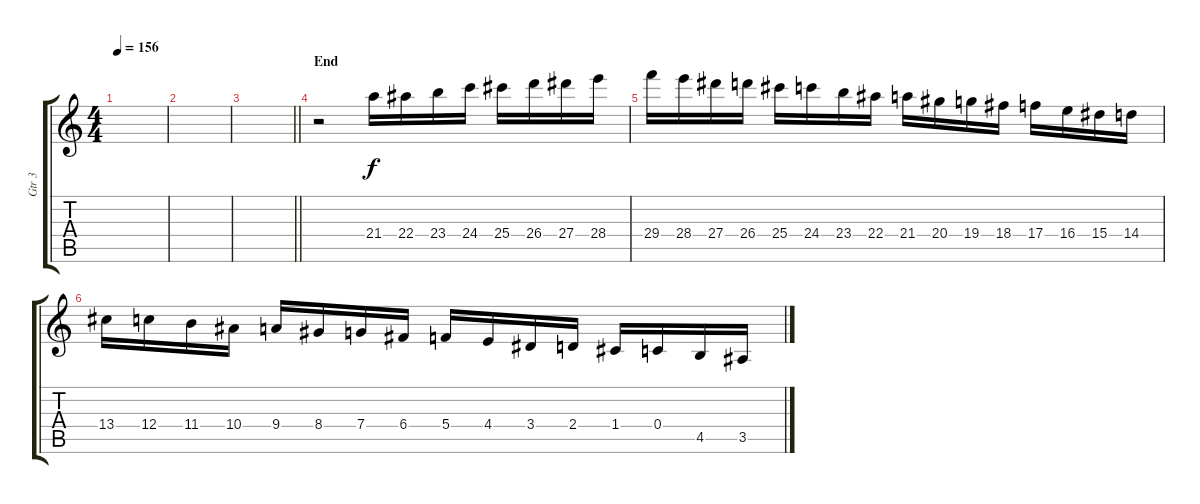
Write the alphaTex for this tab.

\track ("Gtr 3" "Gtr 3") {instrument distortionguitar}
\staff {score tabs}
\tuning (D4 A3 F3 C3 G2 D2) {hide}
\ts (4 4)
\tempo 156
\clef g2
\ks c
|
|
\barLineRight lightlight
|
\section ("" "End")
r.2 21.4.16{balance 8 instrument guitarfretnoise} 22.4.16 23.4.16 24.4.16 25.4.16 26.4.16 27.4.16 28.4.16 |
29.4.16 28.4.16 27.4.16 26.4.16 25.4.16 24.4.16 23.4.16 22.4.16 21.4.16 20.4.16 19.4.16 18.4.16 17.4.16 16.4.16 15.4.16 14.4.16 |
13.4.16 12.4.16 11.4.16 10.4.16 9.4.16 8.4.16 7.4.16 6.4.16 5.4.16 4.4.16 3.4.16 2.4.16 1.4.16 0.4.16 4.5.16 3.5.16
